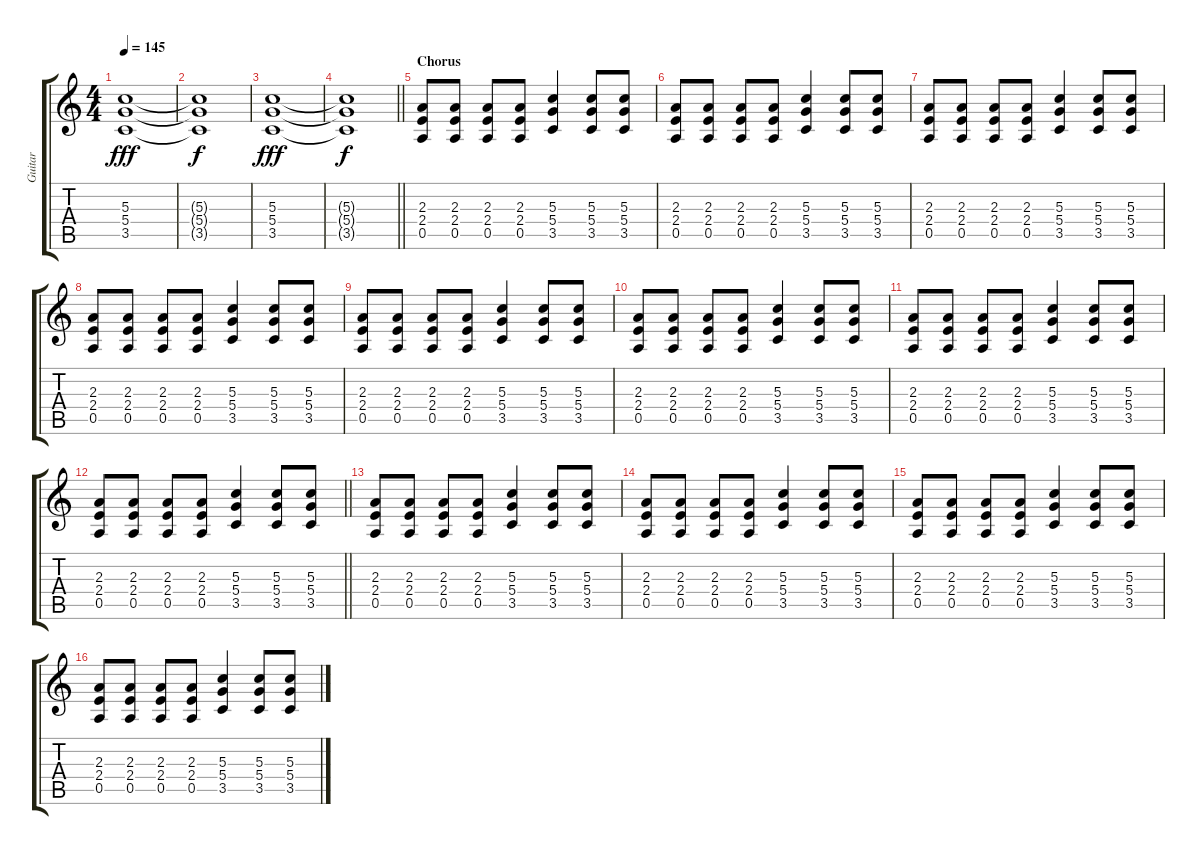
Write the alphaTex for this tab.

\track ("Guitar" "Guitar") {instrument distortionguitar}
\staff {score tabs}
\tuning (E4 B3 G3 D3 A2 E2) {hide}
\ts (4 4)
\tempo 145
\clef g2
\ks c
(5.3 5.4 3.5).1{dy fff} |
(5.3{t} 5.4{t} 3.5{t}).1{dy f} |
(5.3 5.4 3.5).1{dy fff} |
\barLineRight lightlight
(5.3{t} 5.4{t} 3.5{t}).1{dy f} |
\section ("" "Chorus")
(2.3 2.4 0.5).8 (2.3 2.4 0.5).8 (2.3 2.4 0.5).8 (2.3 2.4 0.5).8 (5.3 5.4 3.5).4 (5.3 5.4 3.5).8 (5.3 5.4 3.5).8 |
(2.3 2.4 0.5).8 (2.3 2.4 0.5).8 (2.3 2.4 0.5).8 (2.3 2.4 0.5).8 (5.3 5.4 3.5).4 (5.3 5.4 3.5).8 (5.3 5.4 3.5).8 |
(2.3 2.4 0.5).8 (2.3 2.4 0.5).8 (2.3 2.4 0.5).8 (2.3 2.4 0.5).8 (5.3 5.4 3.5).4 (5.3 5.4 3.5).8 (5.3 5.4 3.5).8 |
(2.3 2.4 0.5).8 (2.3 2.4 0.5).8 (2.3 2.4 0.5).8 (2.3 2.4 0.5).8 (5.3 5.4 3.5).4 (5.3 5.4 3.5).8 (5.3 5.4 3.5).8 |
(2.3 2.4 0.5).8 (2.3 2.4 0.5).8 (2.3 2.4 0.5).8 (2.3 2.4 0.5).8 (5.3 5.4 3.5).4 (5.3 5.4 3.5).8 (5.3 5.4 3.5).8 |
(2.3 2.4 0.5).8 (2.3 2.4 0.5).8 (2.3 2.4 0.5).8 (2.3 2.4 0.5).8 (5.3 5.4 3.5).4 (5.3 5.4 3.5).8 (5.3 5.4 3.5).8 |
(2.3 2.4 0.5).8 (2.3 2.4 0.5).8 (2.3 2.4 0.5).8 (2.3 2.4 0.5).8 (5.3 5.4 3.5).4 (5.3 5.4 3.5).8 (5.3 5.4 3.5).8 |
\barLineRight lightlight
(2.3 2.4 0.5).8 (2.3 2.4 0.5).8 (2.3 2.4 0.5).8 (2.3 2.4 0.5).8 (5.3 5.4 3.5).4 (5.3 5.4 3.5).8 (5.3 5.4 3.5).8 |
(2.3 2.4 0.5).8 (2.3 2.4 0.5).8 (2.3 2.4 0.5).8 (2.3 2.4 0.5).8 (5.3 5.4 3.5).4 (5.3 5.4 3.5).8 (5.3 5.4 3.5).8 |
(2.3 2.4 0.5).8 (2.3 2.4 0.5).8 (2.3 2.4 0.5).8 (2.3 2.4 0.5).8 (5.3 5.4 3.5).4 (5.3 5.4 3.5).8 (5.3 5.4 3.5).8 |
(2.3 2.4 0.5).8 (2.3 2.4 0.5).8 (2.3 2.4 0.5).8 (2.3 2.4 0.5).8 (5.3 5.4 3.5).4 (5.3 5.4 3.5).8 (5.3 5.4 3.5).8 |
(2.3 2.4 0.5).8 (2.3 2.4 0.5).8 (2.3 2.4 0.5).8 (2.3 2.4 0.5).8 (5.3 5.4 3.5).4 (5.3 5.4 3.5).8 (5.3 5.4 3.5).8
